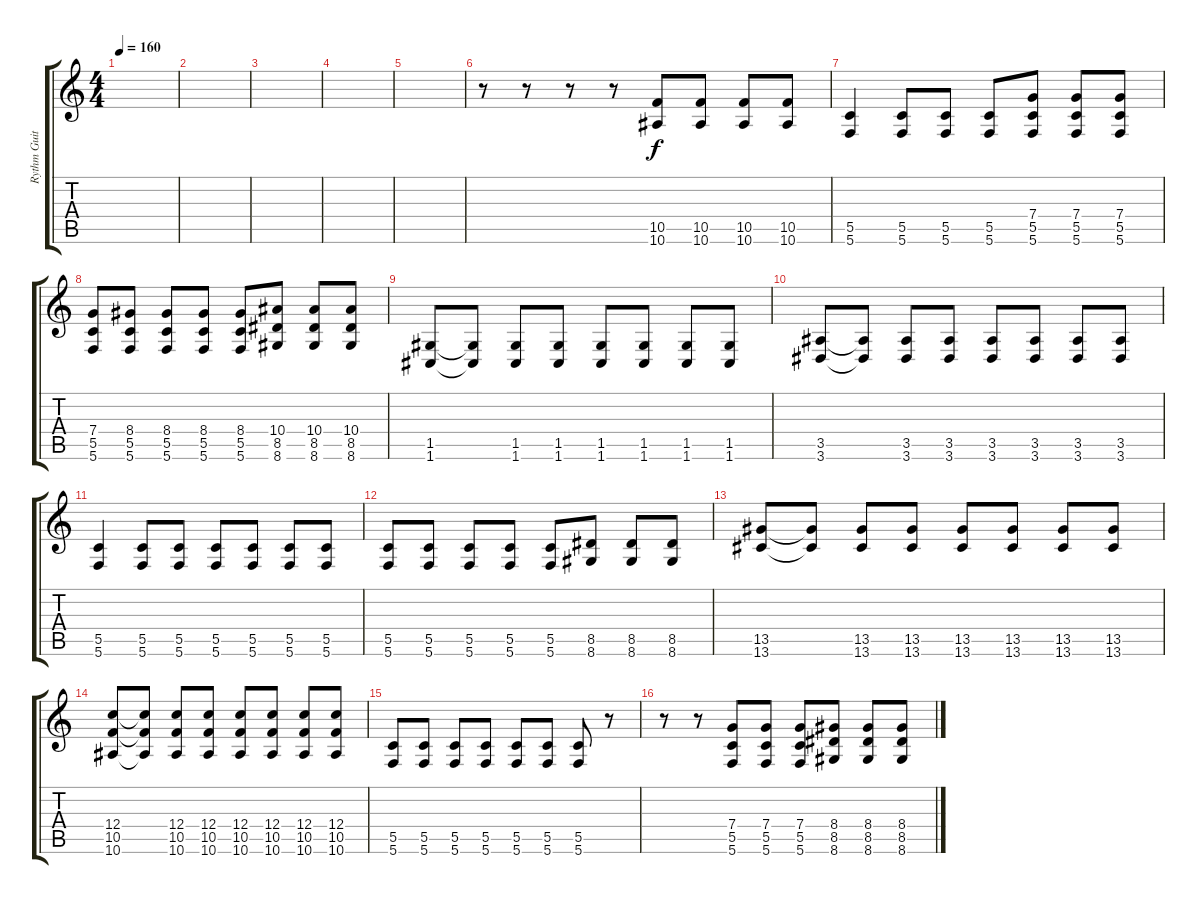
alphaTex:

\track ("Rythm Guitar" "Rythm Guit") {instrument overdrivenguitar}
\staff {score tabs}
\tuning (D4 A3 F3 C3 G2 C2) {hide}
\ts (4 4)
\tempo 160
\clef g2
\ks c
|
|
|
|
|
r.8 r.8 r.8 r.8 (10.5 10.6).8 (10.5 10.6).8 (10.5 10.6).8 (10.5 10.6).8 |
(5.5 5.6).4 (5.5 5.6).8 (5.5 5.6).8 (5.5 5.6).8 (7.4 5.5 5.6).8 (7.4 5.5 5.6).8 (7.4 5.5 5.6).8 |
(7.4 5.5 5.6).8 (8.4 5.5 5.6).8 (8.4 5.5 5.6).8 (8.4 5.5 5.6).8 (8.4 5.5 5.6).8 (10.4 8.5 8.6).8 (10.4 8.5 8.6).8 (10.4 8.5 8.6).8 |
(1.5 1.6).8 (1.5{t} 1.6{t}).8 (1.5 1.6).8 (1.5 1.6).8 (1.5 1.6).8 (1.5 1.6).8 (1.5 1.6).8 (1.5 1.6).8 |
(3.5 3.6).8 (3.5{t} 3.6{t}).8 (3.5 3.6).8 (3.5 3.6).8 (3.5 3.6).8 (3.5 3.6).8 (3.5 3.6).8 (3.5 3.6).8 |
(5.5 5.6).4 (5.5 5.6).8 (5.5 5.6).8 (5.5 5.6).8 (5.5 5.6).8 (5.5 5.6).8 (5.5 5.6).8 |
(5.5 5.6).8 (5.5 5.6).8 (5.5 5.6).8 (5.5 5.6).8 (5.5 5.6).8 (8.5 8.6).8 (8.5 8.6).8 (8.5 8.6).8 |
(13.5 13.6).8 (13.5{t} 13.6{t}).8 (13.5 13.6).8 (13.5 13.6).8 (13.5 13.6).8 (13.5 13.6).8 (13.5 13.6).8 (13.5 13.6).8 |
(12.4 10.5 10.6).8 (12.4{t} 10.5{t} 10.6{t}).8 (12.4 10.5 10.6).8 (12.4 10.5 10.6).8 (12.4 10.5 10.6).8 (12.4 10.5 10.6).8 (12.4 10.5 10.6).8 (12.4 10.5 10.6).8 |
(5.5 5.6).8 (5.5 5.6).8 (5.5 5.6).8 (5.5 5.6).8 (5.5 5.6).8 (5.5 5.6).8 (5.5 5.6).8 r.8 |
r.8 r.8 (7.4 5.5 5.6).8 (7.4 5.5 5.6).8 (7.4 5.5 5.6).8 (8.4 8.5 8.6).8 (8.4 8.5 8.6).8 (8.4 8.5 8.6).8
